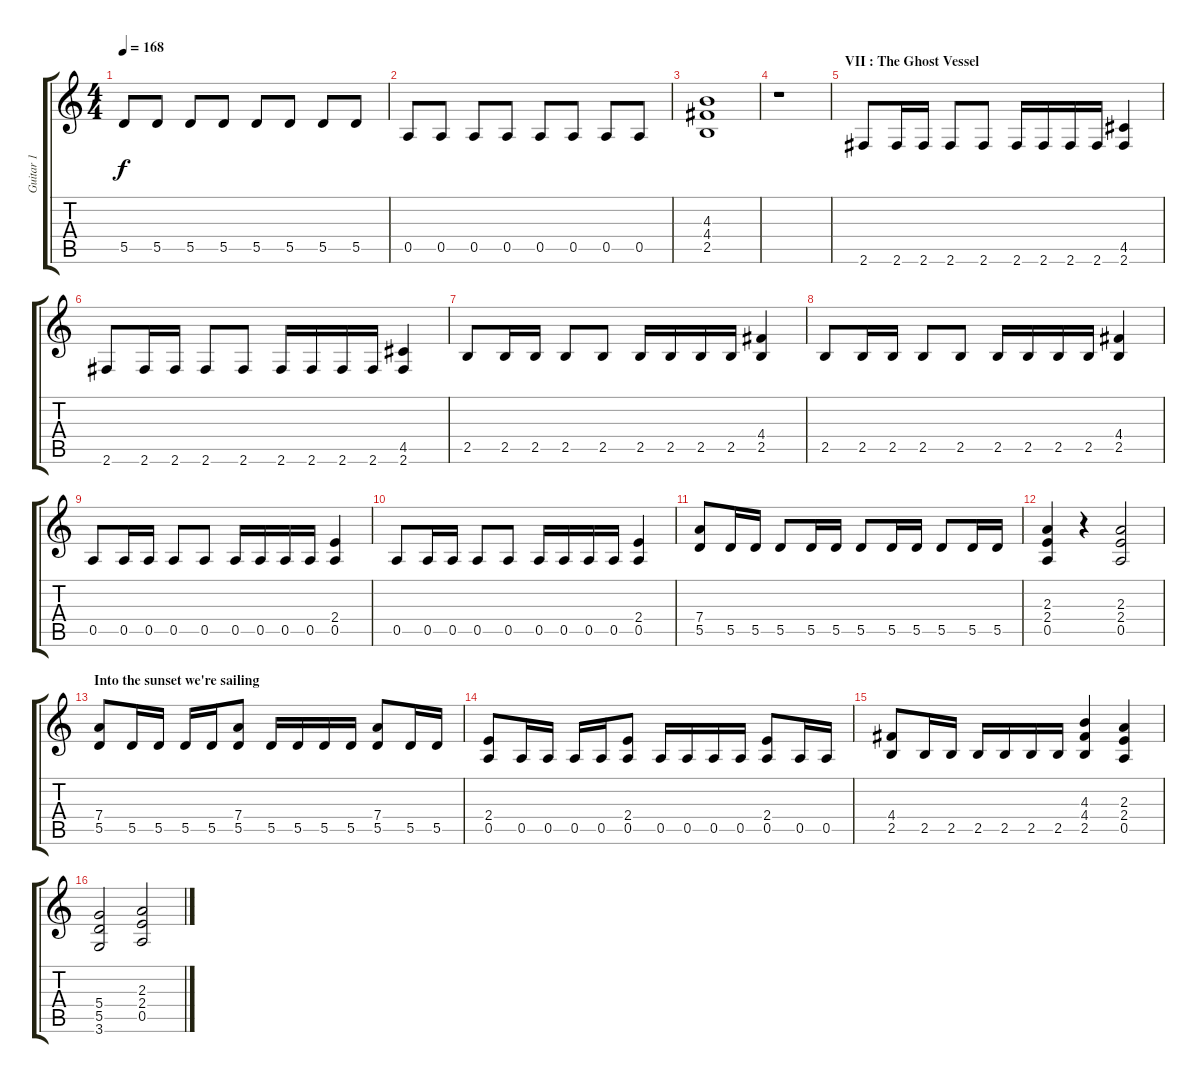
\track ("Guitar 1" "Guitar 1") {instrument overdrivenguitar}
\staff {score tabs}
\tuning (E4 B3 G3 D3 A2 E2) {hide}
\ts (4 4)
\tempo 168
\clef g2
\ks c
5.5.8{dy f} 5.5.8 5.5.8 5.5.8 5.5.8 5.5.8 5.5.8 5.5.8 |
0.5.8 0.5.8 0.5.8 0.5.8 0.5.8 0.5.8 0.5.8 0.5.8 |
(4.3 4.4 2.5).1 |
r.1 |
\section ("" "VII : The Ghost Vessel")
2.6.8 2.6.16 2.6.16 2.6.8 2.6.8 2.6.16 2.6.16 2.6.16 2.6.16 (4.5 2.6).4 |
2.6.8 2.6.16 2.6.16 2.6.8 2.6.8 2.6.16 2.6.16 2.6.16 2.6.16 (4.5 2.6).4 |
2.5.8 2.5.16 2.5.16 2.5.8 2.5.8 2.5.16 2.5.16 2.5.16 2.5.16 (4.4 2.5).4 |
2.5.8 2.5.16 2.5.16 2.5.8 2.5.8 2.5.16 2.5.16 2.5.16 2.5.16 (4.4 2.5).4 |
0.5.8 0.5.16 0.5.16 0.5.8 0.5.8 0.5.16 0.5.16 0.5.16 0.5.16 (2.4 0.5).4 |
0.5.8 0.5.16 0.5.16 0.5.8 0.5.8 0.5.16 0.5.16 0.5.16 0.5.16 (2.4 0.5).4 |
(7.4 5.5).8 5.5.16 5.5.16 5.5.8 5.5.16 5.5.16 5.5.8 5.5.16 5.5.16 5.5.8 5.5.16 5.5.16 |
(2.3 2.4 0.5).4 r.4 (2.3 2.4 0.5).2 |
\section ("" "Into the sunset we're sailing")
(7.4 5.5).8 5.5.16 5.5.16 5.5.16 5.5.16 (7.4 5.5).8 5.5.16 5.5.16 5.5.16 5.5.16 (7.4 5.5).8 5.5.16 5.5.16 |
(2.4 0.5).8 0.5.16 0.5.16 0.5.16 0.5.16 (2.4 0.5).8 0.5.16 0.5.16 0.5.16 0.5.16 (2.4 0.5).8 0.5.16 0.5.16 |
(4.4 2.5).8 2.5.16 2.5.16 2.5.16 2.5.16 2.5.16 2.5.16 (4.3 4.4 2.5).4 (2.3 2.4 0.5).4 |
(5.4 5.5 3.6).2 (2.3 2.4 0.5).2
